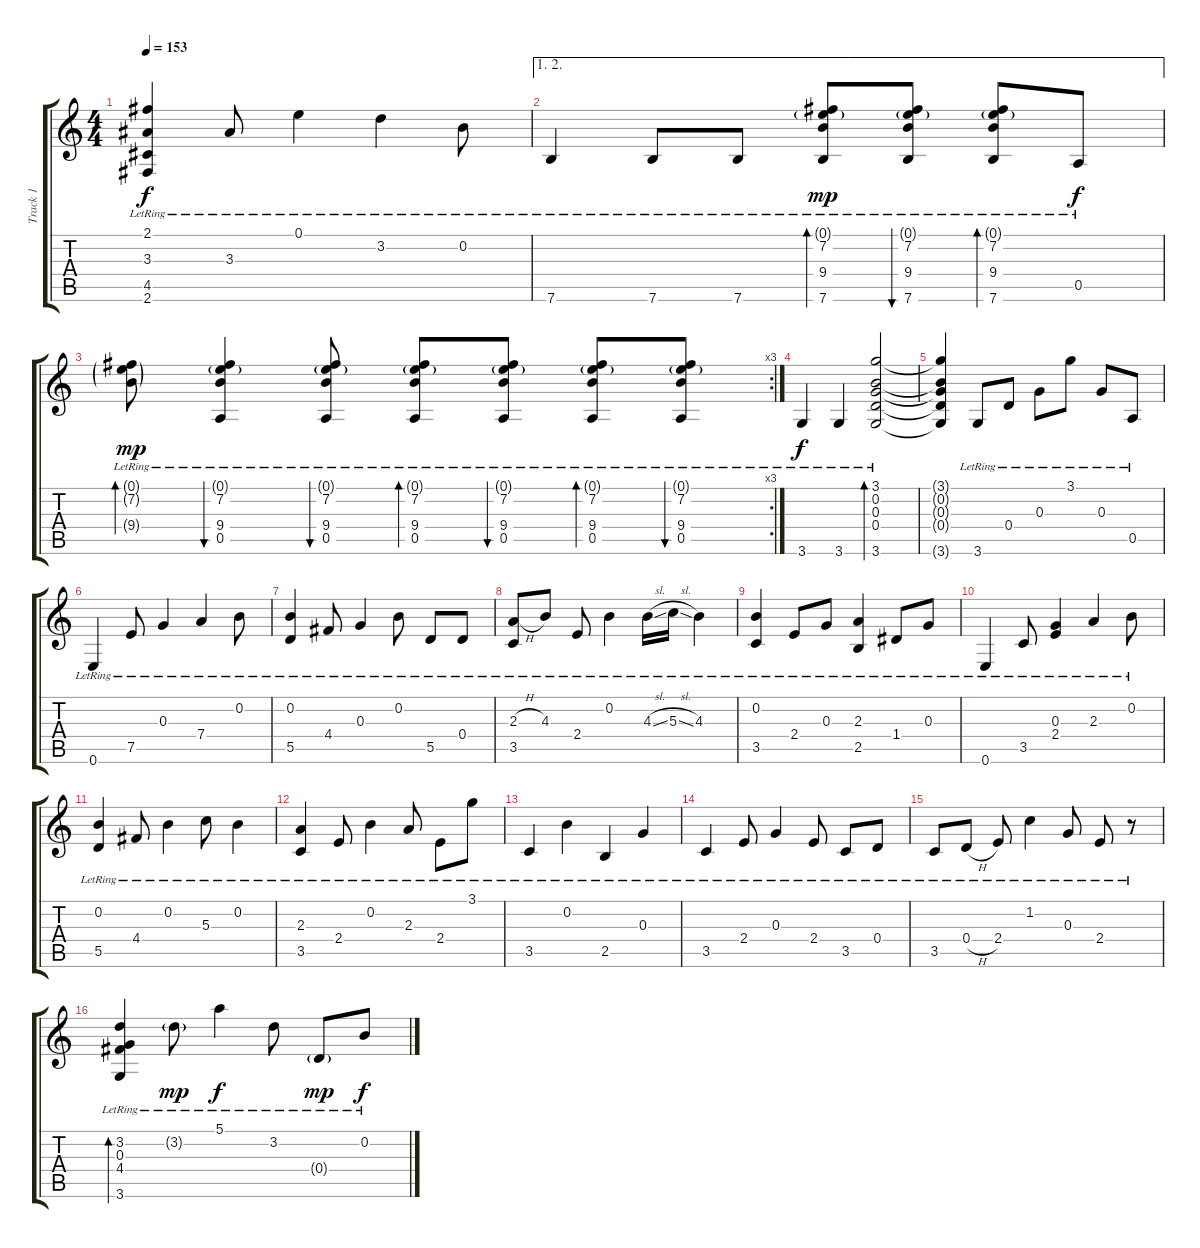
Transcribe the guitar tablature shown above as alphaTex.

\track ("Track 1" "Track 1") {instrument acousticguitarsteel}
\staff {score tabs}
\tuning (E4 B3 G3 D3 A2 E2) {hide}
\ts (4 4)
\tempo 153
\clef g2
\ks c
(2.1{lr} 3.3{lr} 4.5{lr} 2.6{lr}).4{dy f} 3.3{lr}.8 0.1{lr}.4 3.2{lr}.4 0.2{lr}.8 |
\ae (1 2)
7.6{lr}.4 7.6{lr}.8 7.6{lr}.8 (0.1{g lr} 7.2{lr} 9.4{lr} 7.6{lr}).8{bd 60 dy mp} (0.1{g lr} 7.2{lr} 9.4{lr} 7.6{lr}).8{bu 60} (0.1{g lr} 7.2{lr} 9.4{lr} 7.6{lr}).8{bd 60} 0.5{lr}.8{dy f} |
\rc 3
(0.1{g lr} 7.2{g lr} 9.4{g lr}).8{bd 60 dy mp} (0.1{g lr} 7.2{lr} 9.4{lr} 0.5{lr}).4{bu 60} (0.1{g lr} 7.2{lr} 9.4{lr} 0.5{lr}).8{bu 60} (0.1{g lr} 7.2{lr} 9.4{lr} 0.5{lr}).8{bd 60} (0.1{g lr} 7.2{lr} 9.4{lr} 0.5{lr}).8{bu 60} (0.1{g lr} 7.2{lr} 9.4{lr} 0.5{lr}).8{bd 60} (0.1{g lr} 7.2{lr} 9.4{lr} 0.5{lr}).8{bu 60} |
3.6{lr}.4{dy f} 3.6{lr}.4 (3.1{lr} 0.2{lr} 0.3{lr} 0.4{lr} 3.6{lr}).2{bd 480} |
(3.1{t} 0.2{t} 0.3{t} 0.4{t} 3.6{t}).4 3.6{lr}.8 0.4{lr}.8 0.3{lr}.8 3.1{lr}.8 0.3{lr}.8 0.5{lr}.8 |
0.6{lr}.4 7.5{lr}.8 0.3{lr}.4 7.4{lr}.4 0.2{lr}.8 |
(0.2{lr} 5.5{lr}).4 4.4{lr}.8 0.3{lr}.4 0.2{lr}.8 5.5{lr}.8 0.4{lr}.8 |
(2.3{h lr} 3.5{lr}).8 4.3{lr}.8 2.4{lr}.8 0.2{lr}.4 4.3{sl lr}.16 5.3{sl lr}.16 4.3{lr}.4 |
(0.2{lr} 3.5{lr}).4 2.4{lr}.8 0.3{lr}.8 (2.3{lr} 2.5{lr}).4 1.4{lr}.8 0.3{lr}.8 |
0.6{lr}.4 3.5{lr}.8 (0.3{lr} 2.4{lr}).4 2.3{lr}.4 0.2{lr}.8 |
(0.2{lr} 5.5{lr}).4 4.4{lr}.8 0.2{lr}.4 5.3{lr}.8 0.2{lr}.4 |
(2.3{lr} 3.5{lr}).4 2.4{lr}.8 0.2{lr}.4 2.3{lr}.8 2.4{lr}.8 3.1{lr}.8 |
3.5{lr}.4 0.2{lr}.4 2.5{lr}.4 0.3{lr}.4 |
3.5{lr}.4 2.4{lr}.8 0.3{lr}.4 2.4{lr}.8 3.5{lr}.8 0.4{lr}.8 |
3.5{lr}.8 0.4{h lr}.8 2.4{lr}.8 1.2{lr}.4 0.3{lr}.8 2.4{lr}.8 r.8 |
(3.2{lr} 0.3{lr} 4.4{lr} 3.6{lr}).4{bd 480} 3.2{g lr}.8{dy mp} 5.1{lr}.4{dy f} 3.2{lr}.8 0.4{g lr}.8{dy mp} 0.2{lr}.8{dy f}
